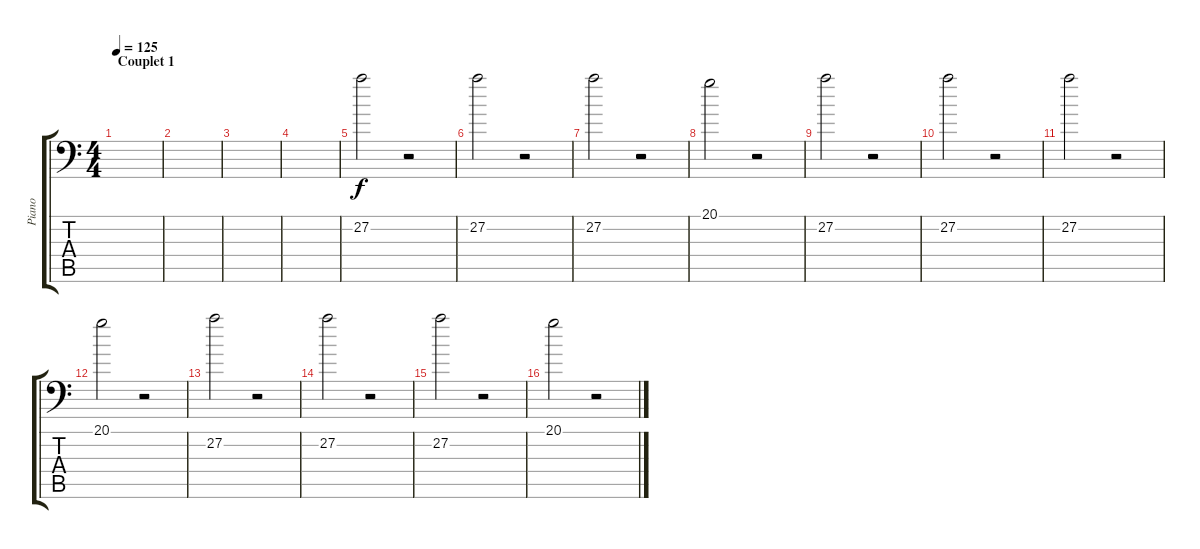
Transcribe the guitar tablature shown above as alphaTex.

\track ("Piano" "Piano") {instrument acousticgrandpiano}
\staff {score tabs}
\tuning (B3 Gb3 D3 A2 E2 A1) {hide}
\ts (4 4)
\section ("" "Couplet 1")
\tempo 125
\clef f4
\ks c
|
|
|
|
27.2.2 r.2 |
27.2.2 r.2 |
27.2.2 r.2 |
20.1.2 r.2 |
27.2.2 r.2 |
27.2.2 r.2 |
27.2.2 r.2 |
20.1.2 r.2 |
27.2.2 r.2 |
27.2.2 r.2 |
27.2.2 r.2 |
20.1.2 r.2
